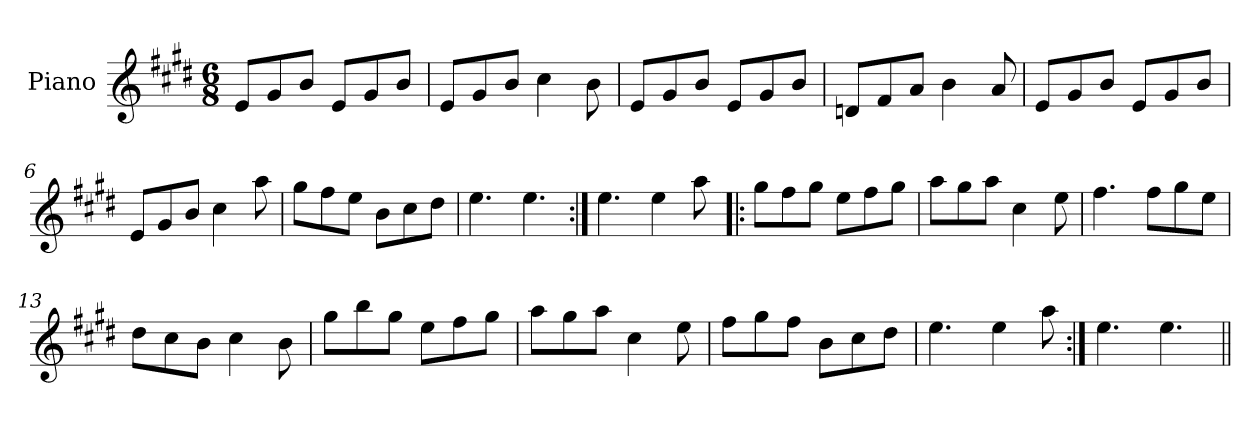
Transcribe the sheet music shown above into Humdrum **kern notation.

**kern
*part1
*staff1
*I"Piano
*I'Pno
*clefG2
*k[f#c#g#d#]
*E:
*M6/8
=1
8e/L
8g#/
8b/J
8e/L
8g#/
8b/J
=2
8e/L
8g#/
8b/J
4cc#\
8b\
=3
8e/L
8g#/
8b/J
8e/L
8g#/
8b/J
=4
8dn/L
8f#/
8a/J
4b\
8a/
=5
8e/L
8g#/
8b/J
8e/L
8g#/
8b/J
=6
8e/L
8g#/
8b/J
4cc#\
8aa\
=7
8gg#\L
8ff#\
8ee\J
8b\L
8cc#\
8dd#\J
=8
4.ee\
4.ee\
=9:|!
4.ee\
4ee\
8aa\
=10!|:
8gg#\L
8ff#\
8gg#\J
8ee\L
8ff#\
8gg#\J
=11
8aa\L
8gg#\
8aa\J
4cc#\
8ee\
=12
4.ff#\
8ff#\L
8gg#\
8ee\J
=13
8dd#\L
8cc#\
8b\J
4cc#\
8b\
=14
8gg#\L
8bb\
8gg#\J
8ee\L
8ff#\
8gg#\J
=15
8aa\L
8gg#\
8aa\J
4cc#\
8ee\
=16
8ff#\L
8gg#\
8ff#\J
8b\L
8cc#\
8dd#\J
=17
4.ee\
4ee\
8aa\
=18:|!
4.ee\
4.ee\
=||
*-
